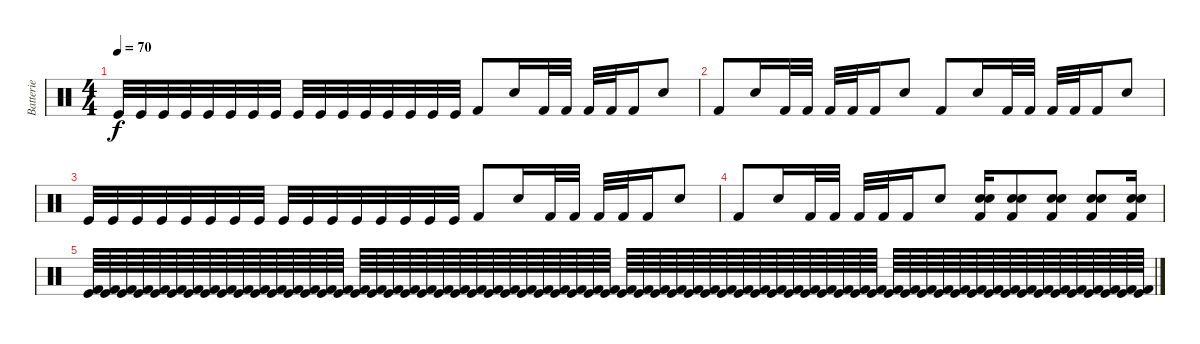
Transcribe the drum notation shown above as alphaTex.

\track ("Batterie" "Batterie") {instrument percussion}
\staff {score}
\articulation defaults
\ts (4 4)
\tempo 70
\clef neutral
\ks c "Kick (hit)".32{dy f} "Kick (hit)".32 "Kick (hit)".32 "Kick (hit)".32 "Kick (hit)".32 "Kick (hit)".32 "Kick (hit)".32 "Kick (hit)".32 "Kick (hit)".32 "Kick (hit)".32 "Kick (hit)".32 "Kick (hit)".32 "Kick (hit)".32 "Kick (hit)".32 "Kick (hit)".32 "Kick (hit)".32 "Kick (hit) 2".8 "Snare (hit) 2".16 "Kick (hit) 2".32 "Kick (hit) 2".32 "Kick (hit) 2".32 "Kick (hit) 2".32 "Kick (hit) 2".16 "Snare (hit) 2".8
|
"Kick (hit) 2".8 "Snare (hit) 2".16 "Kick (hit) 2".32 "Kick (hit) 2".32 "Kick (hit) 2".32 "Kick (hit) 2".32 "Kick (hit) 2".16 "Snare (hit) 2".8 "Kick (hit) 2".8 "Snare (hit) 2".16 "Kick (hit) 2".32 "Kick (hit) 2".32 "Kick (hit) 2".32 "Kick (hit) 2".32 "Kick (hit) 2".16 "Snare (hit) 2".8 |
"Kick (hit)".32 "Kick (hit)".32 "Kick (hit)".32 "Kick (hit)".32 "Kick (hit)".32 "Kick (hit)".32 "Kick (hit)".32 "Kick (hit)".32 "Kick (hit)".32 "Kick (hit)".32 "Kick (hit)".32 "Kick (hit)".32 "Kick (hit)".32 "Kick (hit)".32 "Kick (hit)".32 "Kick (hit)".32 "Kick (hit) 2".8 "Snare (hit) 2".16 "Kick (hit) 2".32 "Kick (hit) 2".32 "Kick (hit) 2".32 "Kick (hit) 2".32 "Kick (hit) 2".16 "Snare (hit) 2".8 |
"Kick (hit) 2".8 "Snare (hit) 2".16 "Kick (hit) 2".32 "Kick (hit) 2".32 "Kick (hit) 2".32 "Kick (hit) 2".32 "Kick (hit) 2".16 "Snare (hit) 2".8 ("Snare (hit) 2" "Electric Snare (hit)" "Kick (hit) 2").16 ("Snare (hit) 2" "Electric Snare (hit)" "Kick (hit) 2").8 ("Snare (hit) 2" "Electric Snare (hit)" "Kick (hit) 2").8 ("Snare (hit) 2" "Electric Snare (hit)" "Kick (hit) 2").8 ("Snare (hit) 2" "Electric Snare (hit)" "Kick (hit) 2").16 |
("Kick (hit) 2" "Kick (hit)").64 ("Kick (hit) 2" "Kick (hit)").64 ("Kick (hit) 2" "Kick (hit)").64 ("Kick (hit) 2" "Kick (hit)").64 ("Kick (hit) 2" "Kick (hit)").64 ("Kick (hit) 2" "Kick (hit)").64 ("Kick (hit) 2" "Kick (hit)").64 ("Kick (hit) 2" "Kick (hit)").64 ("Kick (hit) 2" "Kick (hit)").64 ("Kick (hit) 2" "Kick (hit)").64 ("Kick (hit) 2" "Kick (hit)").64 ("Kick (hit) 2" "Kick (hit)").64 ("Kick (hit) 2" "Kick (hit)").64 ("Kick (hit) 2" "Kick (hit)").64 ("Kick (hit) 2" "Kick (hit)").64 ("Kick (hit) 2" "Kick (hit)").64 ("Kick (hit) 2" "Kick (hit)").64 ("Kick (hit) 2" "Kick (hit)").64 ("Kick (hit) 2" "Kick (hit)").64 ("Kick (hit) 2" "Kick (hit)").64 ("Kick (hit) 2" "Kick (hit)").64 ("Kick (hit) 2" "Kick (hit)").64 ("Kick (hit) 2" "Kick (hit)").64 ("Kick (hit) 2" "Kick (hit)").64 ("Kick (hit) 2" "Kick (hit)").64 ("Kick (hit) 2" "Kick (hit)").64 ("Kick (hit) 2" "Kick (hit)").64 ("Kick (hit) 2" "Kick (hit)").64 ("Kick (hit) 2" "Kick (hit)").64 ("Kick (hit) 2" "Kick (hit)").64 ("Kick (hit) 2" "Kick (hit)").64 ("Kick (hit) 2" "Kick (hit)").64 ("Kick (hit) 2" "Kick (hit)").64 ("Kick (hit) 2" "Kick (hit)").64 ("Kick (hit) 2" "Kick (hit)").64 ("Kick (hit) 2" "Kick (hit)").64 ("Kick (hit) 2" "Kick (hit)").64 ("Kick (hit) 2" "Kick (hit)").64 ("Kick (hit) 2" "Kick (hit)").64 ("Kick (hit) 2" "Kick (hit)").64 ("Kick (hit) 2" "Kick (hit)").64 ("Kick (hit) 2" "Kick (hit)").64 ("Kick (hit) 2" "Kick (hit)").64 ("Kick (hit) 2" "Kick (hit)").64 ("Kick (hit) 2" "Kick (hit)").64 ("Kick (hit) 2" "Kick (hit)").64 ("Kick (hit) 2" "Kick (hit)").64 ("Kick (hit) 2" "Kick (hit)").64 ("Kick (hit) 2" "Kick (hit)").64 ("Kick (hit) 2" "Kick (hit)").64 ("Kick (hit) 2" "Kick (hit)").64 ("Kick (hit) 2" "Kick (hit)").64 ("Kick (hit) 2" "Kick (hit)").64 ("Kick (hit) 2" "Kick (hit)").64 ("Kick (hit) 2" "Kick (hit)").64 ("Kick (hit) 2" "Kick (hit)").64 ("Kick (hit) 2" "Kick (hit)").64 ("Kick (hit) 2" "Kick (hit)").64 ("Kick (hit) 2" "Kick (hit)").64 ("Kick (hit) 2" "Kick (hit)").64 ("Kick (hit) 2" "Kick (hit)").64 ("Kick (hit) 2" "Kick (hit)").64 ("Kick (hit) 2" "Kick (hit)").64 ("Kick (hit) 2" "Kick (hit)").64
